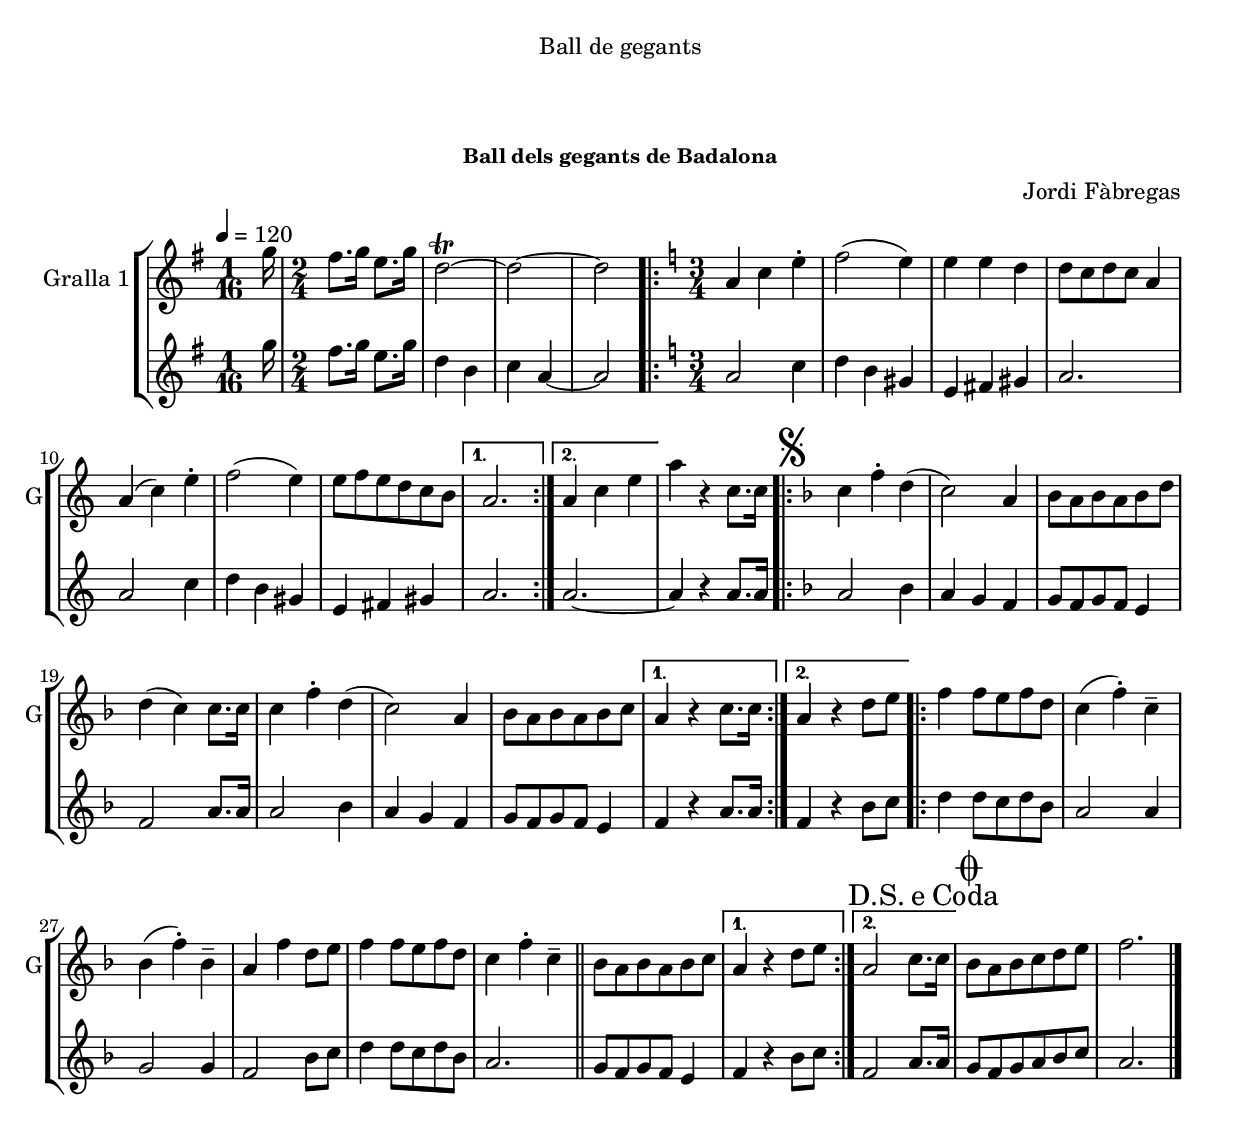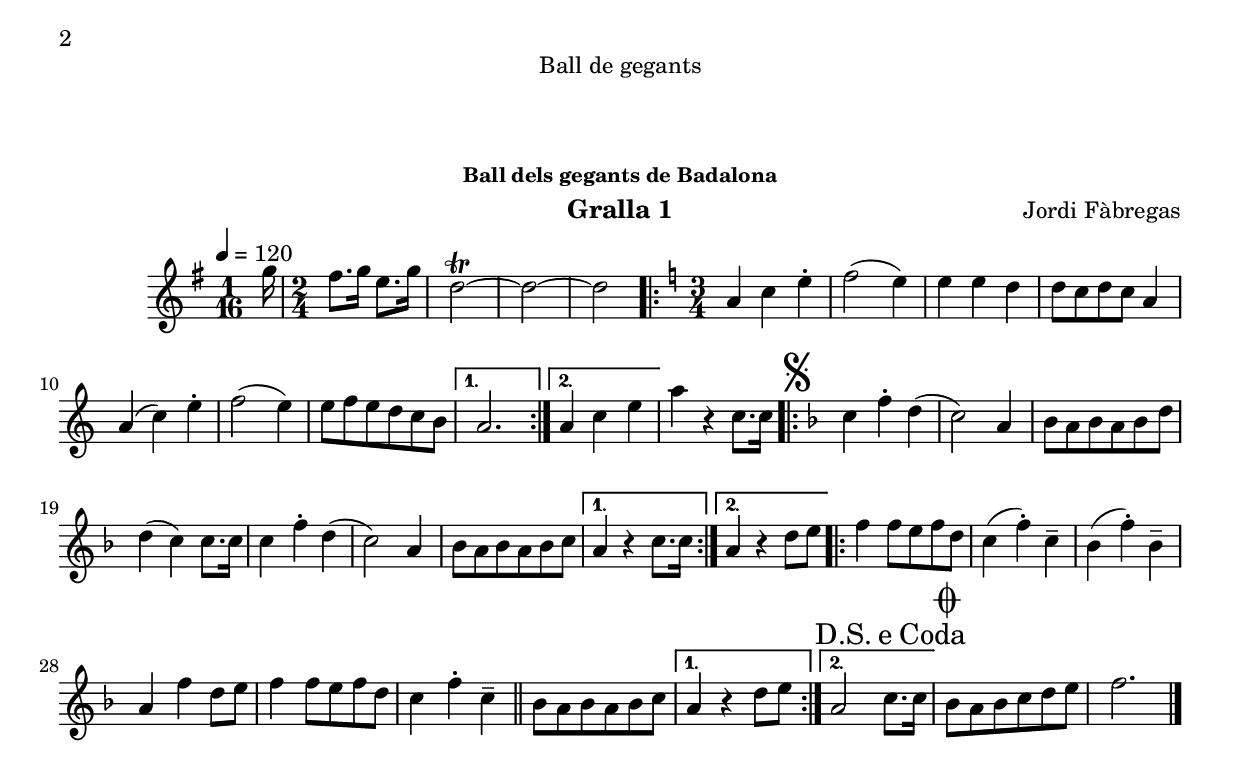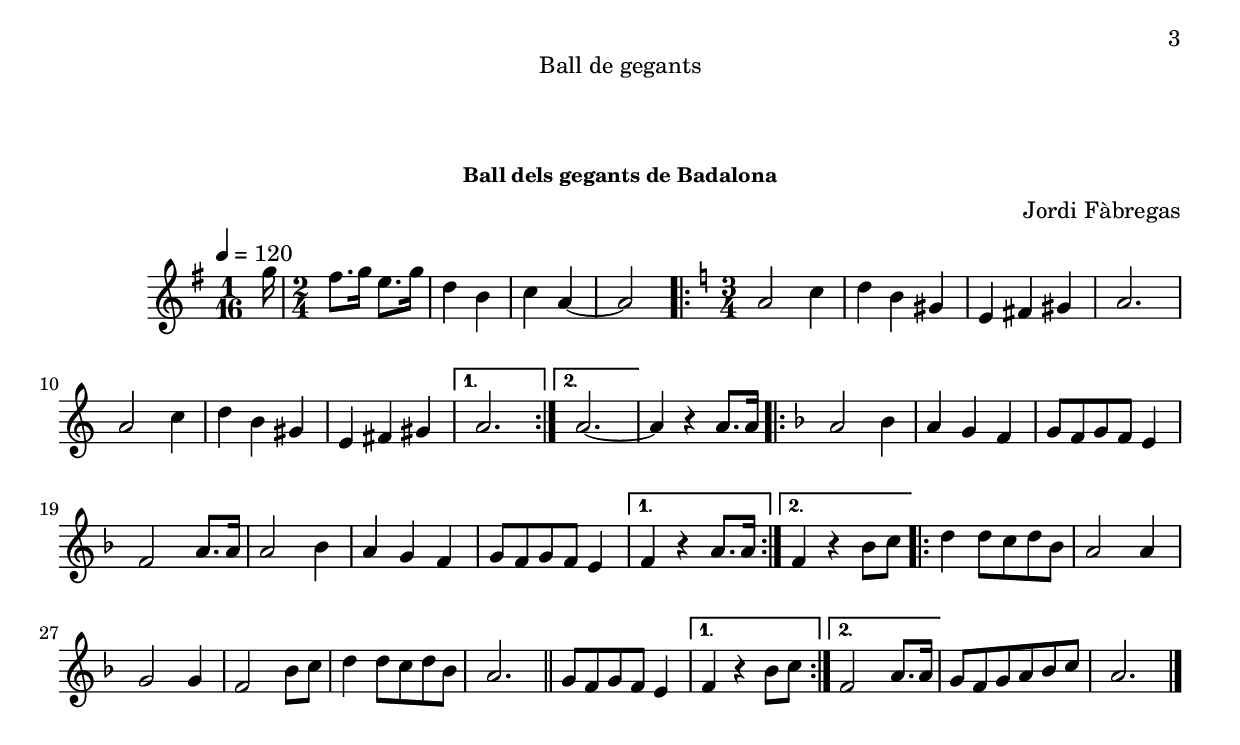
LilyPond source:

\version "2.16.0"

\header {
  dedication="Ball de gegants"
  title="                    "
  subtitle="              "
  subsubtitle="Ball dels gegants de Badalona"
  poet=""
  meter=""
  piece=""
  composer="Jordi Fàbregas"
  arranger=""
  opus=""
  instrument=""
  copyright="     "
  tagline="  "
}

liniaroAa =
\relative g''
{
  \tempo 4=120
  \clef treble
  \key g \major
  \time 1/16
  g16  |
  \time 2/4   fis8. g16 e8. g16  |
  d2\trill ~  |
  d2 ~  |
  %05
  d2  |
  \key c \major   \time 3/4   \repeat volta 2 { a4 c e-.   |
  f2 ( e4 )  |
  e4 e d  |
  d8 c d c a4  |
  %10
  a4 ( c ) e-.  |
  f2 ( e4 )  |
  e8 f e d c b }
  \alternative { { a2. }
  { a4 c e } }
  %15
  a4 r c,8. c16  |
  \key f \major   \repeat volta 2 { \mark \markup {\musicglyph #"scripts.segno"} c4 f-. d (  |
  c2 ) a4  |
  bes8 a bes a bes d  |
  d4 ( c ) c8. c16  |
  %20
  c4 f-. d (  |
  c2 ) a4  |
  bes8 a bes a bes c }
  \alternative { { a4 r c8. c16 }
  { a4 r d8 e } }
  %25
  \repeat volta 2 { f4 f8 e f d  |
  c4 ( f-. ) c--  |
  bes4 ( f'-. ) bes,--  |
  a4 f' d8 e  |
  f4 f8 e f d  |
  %30
   c4 f-. c--   \bar "||"
  bes8 a bes a bes c }
  \alternative { { a4 r d8 e }
  { \mark \markup {D.S. e Coda} a,2 c8. c16 } }
  \mark \markup {\musicglyph #"scripts.coda"} bes8 a bes c d e  |
  %35
  f2.  \bar "|."
}

liniaroAb =
\relative g''
{
  \tempo 4=120
  \clef treble
  \key g \major
  \time 1/16
  g16  |
  \time 2/4   fis8. g16 e8. g16  |
  d4 b  |
  c4 a ~  |
  %05
  a2  |
  \key c \major   \time 3/4   \repeat volta 2 { a2 c4  |
  d4 b gis  |
  e4 fis gis  |
  a2.  |
  %10
  a2 c4  |
  d4 b gis  |
  e4 fis gis }
  \alternative { { a2. }
  { a2. ~ } }
  %15
  a4 r a8. a16  |
  \key f \major   \repeat volta 2 { a2 bes4  |
  a4 g f  |
  g8 f g f e4  |
  f2 a8. a16  |
  %20
  a2 bes4  |
  a4 g f  |
  g8 f g f e4 }
  \alternative { { f4 r a8. a16 }
  { f4 r bes8 c } }
  %25
  \repeat volta 2 { d4 d8 c d bes  |
  a2 a4  |
  g2 g4  |
  f2 bes8 c  |
  d4 d8 c d bes  |
  %30
  a2.  \bar "||"
  g8 f g f e4 }
  \alternative { { f4 r bes8 c }
  { f,2 a8. a16 } }
  g8 f g a bes c  |
  %35
  a2.  \bar "|."
}

\bookpart {
  \score {
    \new StaffGroup {
      \override Score.RehearsalMark #'self-alignment-X = #LEFT
      <<
        \new Staff \with {instrumentName = #"Gralla 1" shortInstrumentName = #"G"} \liniaroAa
        \new Staff \with {instrumentName = #"" shortInstrumentName = #" "} \liniaroAb
      >>
    }
    \layout {}
  }\score { \unfoldRepeats
    \new StaffGroup {
      \override Score.RehearsalMark #'self-alignment-X = #LEFT
      <<
        \new Staff \with {instrumentName = #"Gralla 1" shortInstrumentName = #"G"} \liniaroAa
        \new Staff \with {instrumentName = #"" shortInstrumentName = #" "} \liniaroAb
      >>
    }
    \midi {}
  }
}

\bookpart {
  \header {instrument="Gralla 1"}
  \score {
    \new StaffGroup {
      \override Score.RehearsalMark #'self-alignment-X = #LEFT
      <<
        \new Staff \liniaroAa
      >>
    }
    \layout {}
  }\score { \unfoldRepeats
    \new StaffGroup {
      \override Score.RehearsalMark #'self-alignment-X = #LEFT
      <<
        \new Staff \liniaroAa
      >>
    }
    \midi {}
  }
}

\bookpart {
  \header {instrument=""}
  \score {
    \new StaffGroup {
      \override Score.RehearsalMark #'self-alignment-X = #LEFT
      <<
        \new Staff \liniaroAb
      >>
    }
    \layout {}
  }\score { \unfoldRepeats
    \new StaffGroup {
      \override Score.RehearsalMark #'self-alignment-X = #LEFT
      <<
        \new Staff \liniaroAb
      >>
    }
    \midi {}
  }
}

